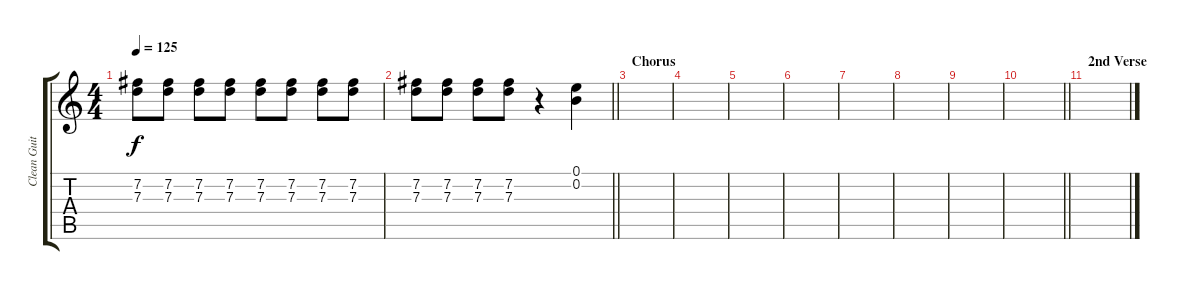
\track ("Clean Guitar" "Clean Guit") {instrument electricguitarclean}
\staff {score tabs}
\tuning (E4 B3 G3 D3 A2 E2) {hide}
\ts (4 4)
\tempo 125
\clef g2
\ks c
(7.2 7.3).8{dy f} (7.2 7.3).8 (7.2 7.3).8 (7.2 7.3).8 (7.2 7.3).8 (7.2 7.3).8 (7.2 7.3).8 (7.2 7.3).8 |
\barLineRight lightlight
(7.2 7.3).8 (7.2 7.3).8 (7.2 7.3).8 (7.2 7.3).8 r.4 (0.1 0.2).4 |
\section ("" "Chorus")
|
|
|
|
|
|
|
\barLineRight lightlight
|
\section ("" "2nd Verse")
